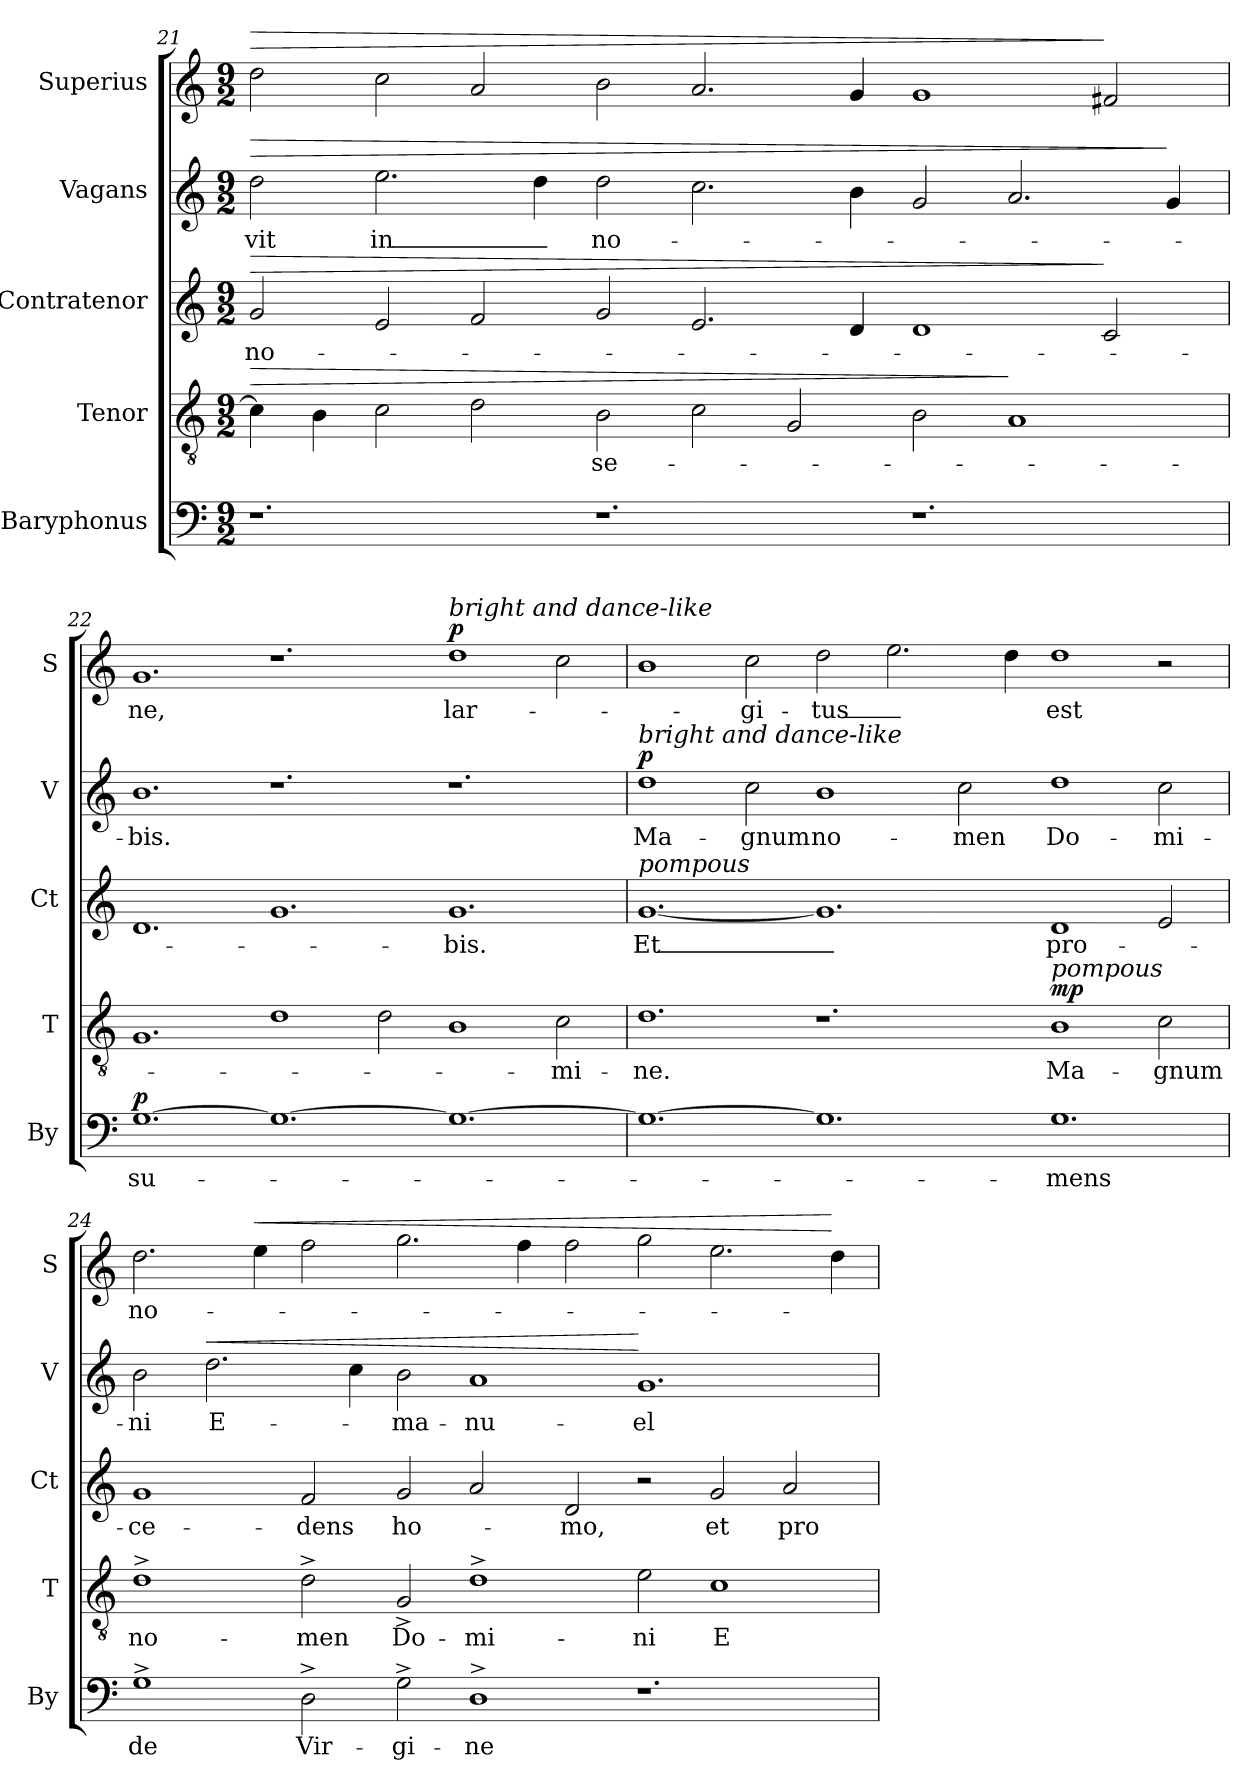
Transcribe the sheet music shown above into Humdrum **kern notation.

**kern	**text	**dynam	**kern	**text	**dynam	**kern	**text	**dynam	**kern	**text	**dynam	**kern	**text	**dynam
*part5	*part5	*part5	*part4	*part4	*part4	*part3	*part3	*part3	*part2	*part2	*part2	*part1	*part1	*part1
*staff5	*staff5	*staff5	*staff4	*staff4	*staff4	*staff3	*staff3	*staff3	*staff2	*staff2	*staff2	*staff1	*staff1	*staff1
*I"Baryphonus	*	*	*I"Tenor	*	*	*I"Contratenor	*	*	*I"Vagans	*	*	*I"Superius	*	*
*I'By	*	*	*I'T	*	*	*I'Ct	*	*	*I'V	*	*	*I'S	*	*
*clefF4	*	*	*clefGv2	*	*	*clefG2	*	*	*clefG2	*	*	*clefG2	*	*
*k[]	*	*	*k[]	*	*	*k[]	*	*	*k[]	*	*	*k[]	*	*
*M9/2	*	*	*M9/2	*	*	*M9/2	*	*	*M9/2	*	*	*M9/2	*	*
=21	=21	=21	=21	=21	=21	=21	=21	=21	=21	=21	=21	=21	=21	=21
!	!	!	!	!	!LO:HP:a	!	!	!LO:HP:a	!	!	!LO:HP:a	!	!	!LO:HP:a
1.r	.	.	4c\]	_	>	2g/	no-	>	2dd\	-vit	>	2dd\	.	>
.	.	.	4B\	_	.	.	.	.	.	.	.	.	.	.
.	.	.	2c\	_	.	2e/	.	.	2.ee\	in_	.	2cc\	.	.
.	.	.	2d\	_	.	2f/	.	.	.	.	.	2a/	.	.
.	.	.	.	.	.	.	.	.	4dd\	_	.	.	.	.
1.r	.	.	2B\	-se-	.	2g/	.	.	2dd\	no-	.	2b\	.	.
.	.	.	2c\	.	.	2.e/	.	.	2.cc\	.	.	2.a/	.	.
.	.	.	2G/	.	.	.	.	.	.	.	.	.	.	.
.	.	.	.	.	.	4d/	.	.	4b\	.	.	4g/	.	.
1.r	.	.	2B\	.	.	1d	.	.	2g/	.	.	1g	.	.
.	.	.	1A	.	]	.	.	.	2.a/	.	.	.	.	.
.	.	.	.	.	.	2c/	.	]	.	.	.	2f#X/	.	]
.	.	.	.	.	.	.	.	.	4g/	.	]	.	.	.
=22	=22	=22	=22	=22	=22	=22	=22	=22	=22	=22	=22	=22	=22	=22
!	!	!LO:DY:a	!	!	!	!	!	!	!	!	!	!	!	!
[1.G	su-	p	1.G	.	.	1.d	.	.	1.b	-bis.	.	1.g	-ne,	.
1.G_	.	.	1d	.	.	1.g	.	.	1.r	.	.	1.r	.	.
.	.	.	2d\	.	.	.	.	.	.	.	.	.	.	.
!	!	!	!	!	!	!	!	!	!	!	!	!LO:TX:a:i:t=bright and dance-like	!	!
!	!	!	!	!	!	!	!	!	!	!	!	!	!	!LO:DY:a
1.G_	.	.	1B	.	.	1.g	-bis.	.	1.r	.	.	1dd	lar-	p
.	.	.	2c\	-mi-	.	.	.	.	.	.	.	2cc\	.	.
=23	=23	=23	=23	=23	=23	=23	=23	=23	=23	=23	=23	=23	=23	=23
!	!	!	!	!	!	!	!	!	!LO:TX:a:i:t=bright and dance-like	!	!	!	!	!
!	!	!	!	!	!	!LO:TX:a:i:t=pompous	!	!	!	!	!	!	!	!
!	!	!	!	!	!	!	!	!	!	!	!LO:DY:a	!	!	!
1.G_	.	.	1.d	-ne.	.	[1.g	Et_	.	1dd	Ma-	p	1b	.	.
.	.	.	.	.	.	.	.	.	2cc\	-gnum	.	2cc\	-gi-	.
1.G]	.	.	1.r	.	.	1.g]	_	.	1b	no-	.	2dd\	-tus_	.
.	.	.	.	.	.	.	.	.	.	.	.	2.ee\	_	.
.	.	.	.	.	.	.	.	.	2cc\	-men	.	.	.	.
.	.	.	.	.	.	.	.	.	.	.	.	4dd\	_	.
!	!	!	!LO:TX:a:i:t=pompous	!	!	!	!	!	!	!	!	!	!	!
!	!	!	!	!	!LO:DY:a	!	!	!	!	!	!	!	!	!
1.G	-mens	.	1B	Ma-	mp	1d	pro-	.	1dd	Do-	.	1dd	est	.
.	.	.	2c\	-gnum	.	2e/	.	.	2cc\	-mi-	.	2r	.	.
=24	=24	=24	=24	=24	=24	=24	=24	=24	=24	=24	=24	=24	=24	=24
1G^\	de	.	1d^	no-	.	1g	-ce-	.	2b\	-ni	.	2.dd\	no-	.
!	!	!	!	!	!	!	!	!	!	!	!LO:HP:a	!	!	!
.	.	.	.	.	.	.	.	.	2.dd\	E-	<	.	.	.
!	!	!	!	!	!	!	!	!	!	!	!	!	!	!LO:HP:a
.	.	.	.	.	.	.	.	.	.	.	.	4ee\	.	<
2D^\	Vir-	.	2d^\	-men	.	2f/	-dens	.	.	.	.	2ff\	.	.
.	.	.	.	.	.	.	.	.	4cc\	.	.	.	.	.
2G^\	-gi-	.	2G^/	Do-	.	2g/	ho-	.	2b\	-ma-	.	2.gg\	.	.
1D^\	-ne	.	1d^	-mi-	.	2a/	.	.	1a	-nu-	.	.	.	.
.	.	.	.	.	.	.	.	.	.	.	.	4ff\	.	.
.	.	.	.	.	.	2d/	-mo,	.	.	.	.	2ff\	.	.
1.r	.	.	2e\	-ni	.	2r	.	.	1.g	-el	[	2gg\	.	.
.	.	.	1c	E-	.	2g/	et	.	.	.	.	2.ee\	.	.
.	.	.	.	.	.	2a/	pro-	.	.	.	.	.	.	.
.	.	.	.	.	.	.	.	.	.	.	.	4dd\	.	[
=	=	=	=	=	=	=	=	=	=	=	=	=	=	=
*-	*-	*-	*-	*-	*-	*-	*-	*-	*-	*-	*-	*-	*-	*-
